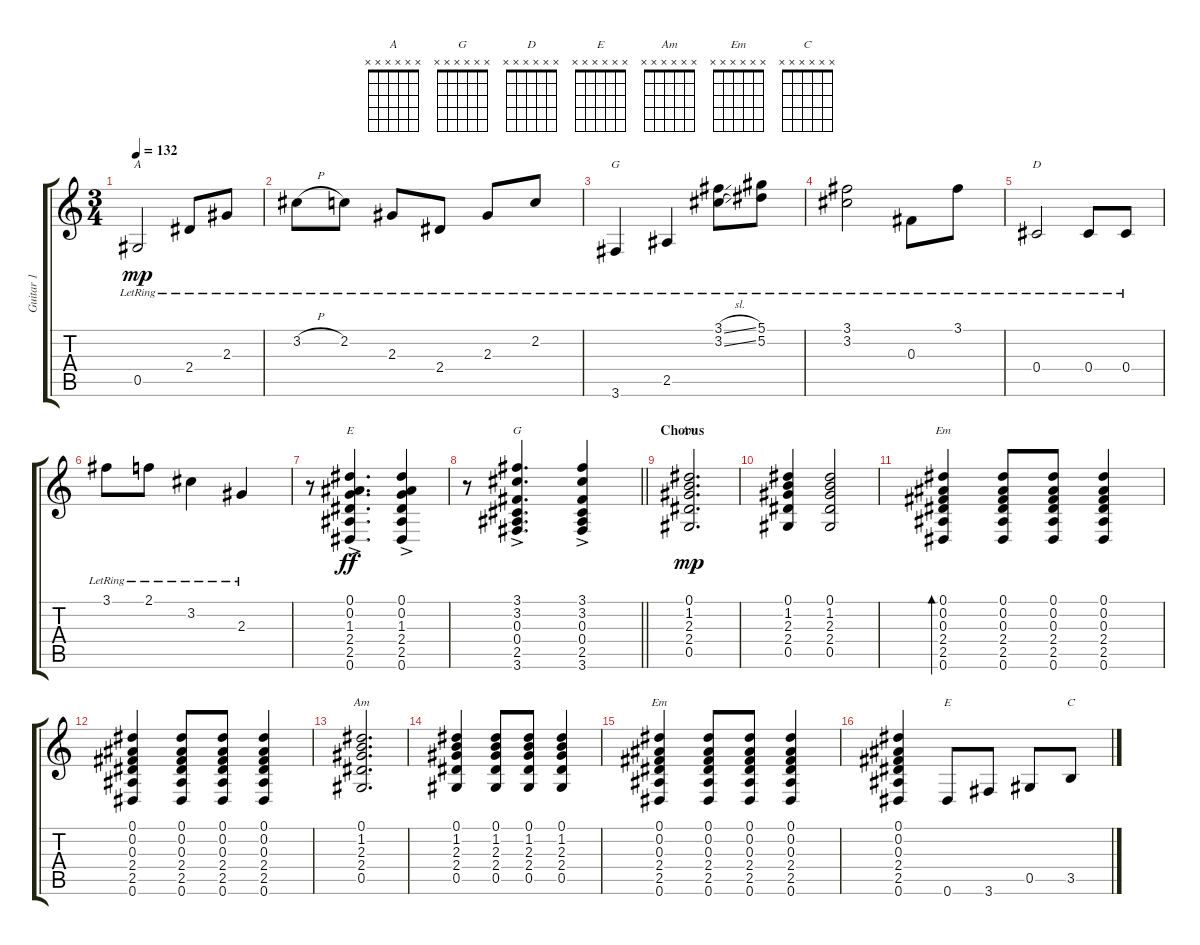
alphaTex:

\track ("Guitar 1" "Guitar 1") {instrument electricguitarclean}
\staff {score tabs}
\tuning (Eb4 Bb3 Gb3 Db3 Ab2 Eb2) {hide}
\chord ("A" x x x x x x)
\chord ("G" 3 3 0 0 2 3) {barre 3}
\chord ("D" x x x x x x)
\chord ("E" 0 0 1 2 2 0)
\chord ("G" x x x x x x)
\chord ("Am" 0 1 2 2 0 x)
\chord ("Em" 0 0 0 2 2 0)
\chord ("Am" x x x x x x)
\chord ("Em" x x x x x x)
\chord ("E" x x x x x x)
\chord ("C" x x x x x x)
\ts (3 4)
\tempo 132
\clef g2
\ks c
0.5{lr}.2{ch "A" dy mp volume 13} 2.4{lr}.8 2.3{lr}.8 |
3.2{h lr}.8 2.2{lr}.8 2.3{lr}.8 2.4{lr}.8 2.3{lr}.8 2.2{lr}.8 |
3.6{lr}.4{ch "G"} 2.5{lr}.4 (3.1{sl lr} 3.2{sl lr}).8 (5.1{lr} 5.2{lr}).8 |
(3.1{lr} 3.2{lr}).2 0.3{lr}.8 3.1{lr}.8 |
0.4{lr}.2{ch "D"} 0.4{lr}.8 0.4{lr}.8 |
3.1{lr}.8 2.1{lr}.8 3.2{lr}.4 2.3{lr}.4 |
r.8{volume 5} (0.1{ac} 0.2{ac} 1.3{ac} 2.4{ac} 2.5{ac} 0.6{ac}).4{d ch "E" dy ff} (0.1{ac} 0.2{ac} 1.3{ac} 2.4{ac} 2.5{ac} 0.6{ac}).4 |
\barLineRight lightlight
r.8 (3.1{ac} 3.2{ac} 0.3{ac} 0.4{ac} 2.5{ac} 3.6{ac}).4{d ch "G"} (3.1{ac} 3.2{ac} 0.3{ac} 0.4{ac} 2.5{ac} 3.6{ac}).4 |
\section ("" "Chorus")
(0.1 1.2 2.3 2.4 0.5).2{d ch "Am" dy mp volume 13} |
(0.1 1.2 2.3 2.4 0.5).4 (0.1 1.2 2.3 2.4 0.5).2 |
(0.1 0.2 0.3 2.4 2.5 0.6).4{bd 120 ch "Em"} (0.1 0.2 0.3 2.4 2.5 0.6).8 (0.1 0.2 0.3 2.4 2.5 0.6).8 (0.1 0.2 0.3 2.4 2.5 0.6).4 |
(0.1 0.2 0.3 2.4 2.5 0.6).4 (0.1 0.2 0.3 2.4 2.5 0.6).8 (0.1 0.2 0.3 2.4 2.5 0.6).8 (0.1 0.2 0.3 2.4 2.5 0.6).4 |
(0.1 1.2 2.3 2.4 0.5).2{d ch "Am"} |
(0.1 1.2 2.3 2.4 0.5).4 (0.1 1.2 2.3 2.4 0.5).8 (0.1 1.2 2.3 2.4 0.5).8 (0.1 1.2 2.3 2.4 0.5).4 |
(0.1 0.2 0.3 2.4 2.5 0.6).4{ch "Em"} (0.1 0.2 0.3 2.4 2.5 0.6).8 (0.1 0.2 0.3 2.4 2.5 0.6).8 (0.1 0.2 0.3 2.4 2.5 0.6).4 |
(0.1 0.2 0.3 2.4 2.5 0.6).4 0.6.8{ch "E"} 3.6.8 0.5.8 3.5.8{ch "C"}
